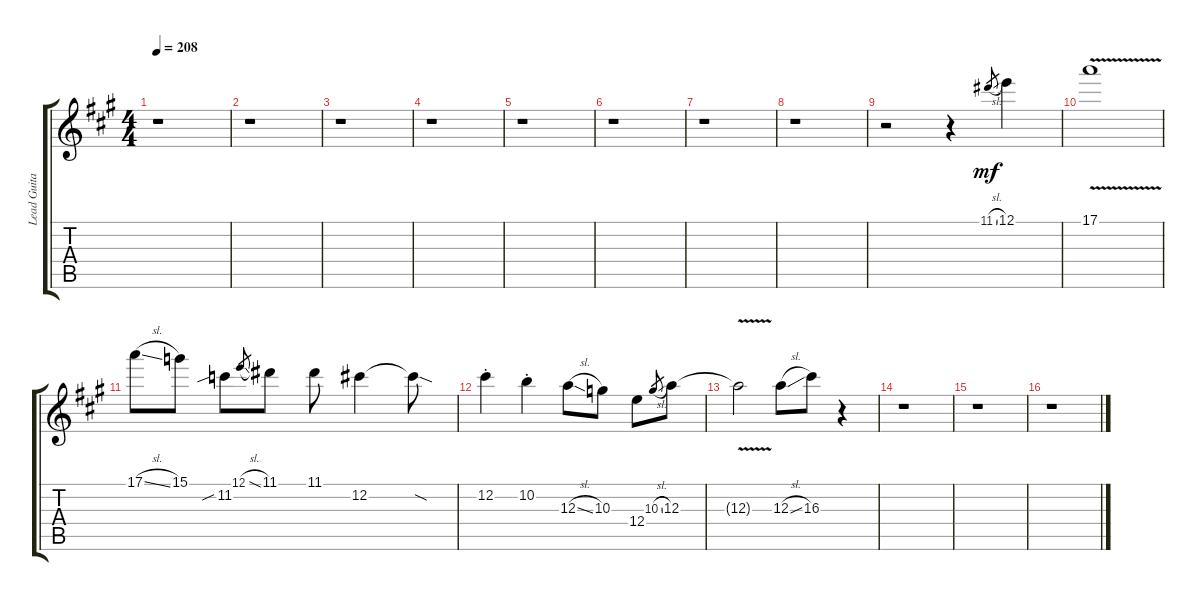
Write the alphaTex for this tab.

\track ("Lead Guitar 1 (Duane)" "Lead Guita") {instrument overdrivenguitar}
\staff {score tabs}
\tuning (E4 Db4 A3 E3 A2 E2) {hide}
\ts (4 4)
\tempo 208
\clef g2
\ks a
r.1{dy mf} |
r.1 |
r.1 |
r.1 |
r.1 |
r.1 |
r.1 |
r.1 |
r.2 r.4 11.1{sl}.8{gr} 12.1.4 |
17.1{v}.1 |
17.1{sl}.8 15.1.8 11.2{sib}.8 12.1{sl}.8{gr} 11.1.8 11.1.8 12.2.4 12.2{sod t}.8 |
12.2{st}.4 10.2{st}.4 12.3{sl}.8 10.3.8 12.4.8 10.3{sl}.8{gr} 12.3.8 |
12.3{v t}.2 12.3{sl}.8 16.3.8 r.4 |
r.1 |
r.1 |
r.1
